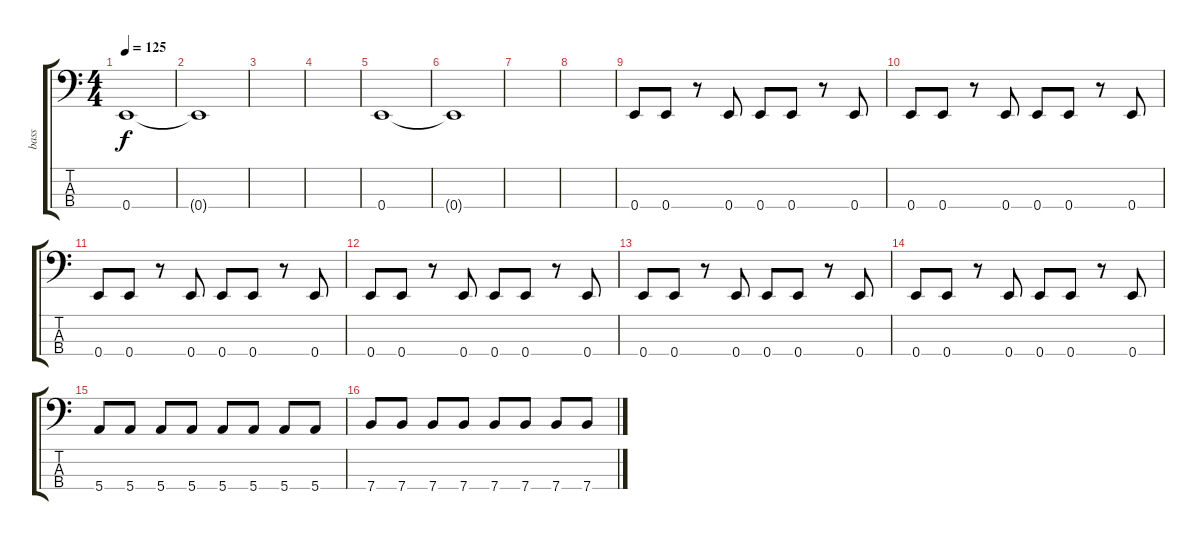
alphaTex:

\track ("bass" "bass") {instrument electricbassfinger}
\staff {score tabs}
\tuning (G2 D2 A1 E1) {hide}
\ts (4 4)
\tempo 125
\clef f4
\ks c
0.4.1{dy f} |
0.4{t}.1 |
|
|
0.4.1 |
0.4{t}.1 |
|
|
0.4.8 0.4.8 r.8 0.4.8 0.4.8 0.4.8 r.8 0.4.8 |
0.4.8 0.4.8 r.8 0.4.8 0.4.8 0.4.8 r.8 0.4.8 |
0.4.8 0.4.8 r.8 0.4.8 0.4.8 0.4.8 r.8 0.4.8 |
0.4.8 0.4.8 r.8 0.4.8 0.4.8 0.4.8 r.8 0.4.8 |
0.4.8 0.4.8 r.8 0.4.8 0.4.8 0.4.8 r.8 0.4.8 |
0.4.8 0.4.8 r.8 0.4.8 0.4.8 0.4.8 r.8 0.4.8 |
5.4.8 5.4.8 5.4.8 5.4.8 5.4.8 5.4.8 5.4.8 5.4.8 |
7.4.8 7.4.8 7.4.8 7.4.8 7.4.8 7.4.8 7.4.8 7.4.8
